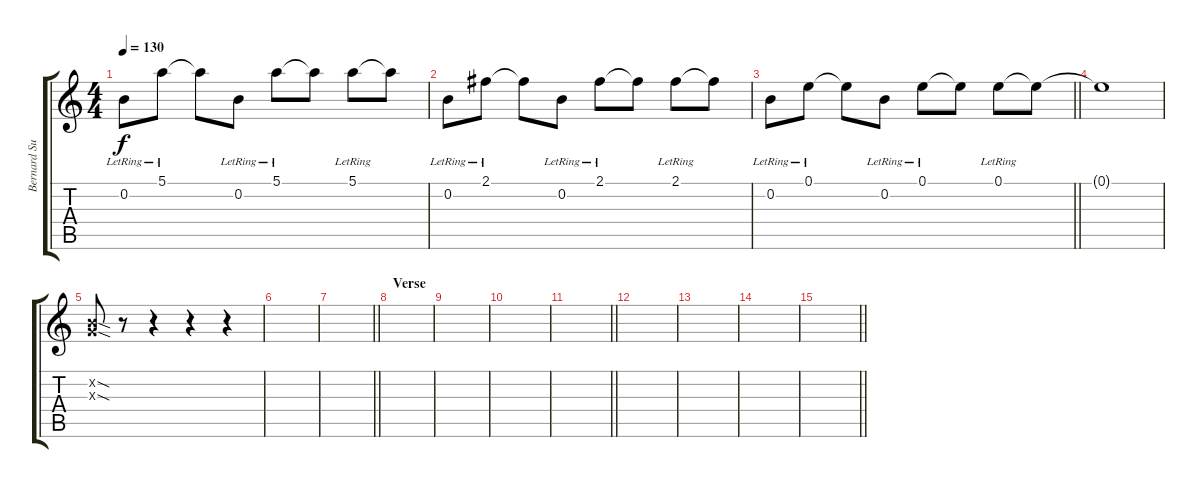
\track ("Bernard Sumner" "Bernard Su") {instrument overdrivenguitar}
\staff {score tabs}
\tuning (E4 B3 G3 D3 A2 E2) {hide}
\ts (4 4)
\tempo 130
\clef g2
\ks c
0.2{lr}.8{dy f} 5.1{lr}.8 5.1{t}.8 0.2{lr}.8 5.1{lr}.8 5.1{t}.8 5.1{lr}.8 5.1{t}.8 |
0.2{lr}.8 2.1{lr}.8 2.1{t}.8 0.2{lr}.8 2.1{lr}.8 2.1{t}.8 2.1{lr}.8 2.1{t}.8 |
\barLineRight lightlight
0.2{lr}.8 0.1{lr}.8 0.1{t}.8 0.2{lr}.8 0.1{lr}.8 0.1{t}.8 0.1{lr}.8 0.1{t}.8 |
0.1{t}.1 |
(0.2{sod x} 0.3{sod x}).8 r.8 r.4 r.4 r.4 |
|
\barLineRight lightlight
|
\section ("" "Verse")
|
|
|
\barLineRight lightlight
|
|
|
|
\barLineRight lightlight
